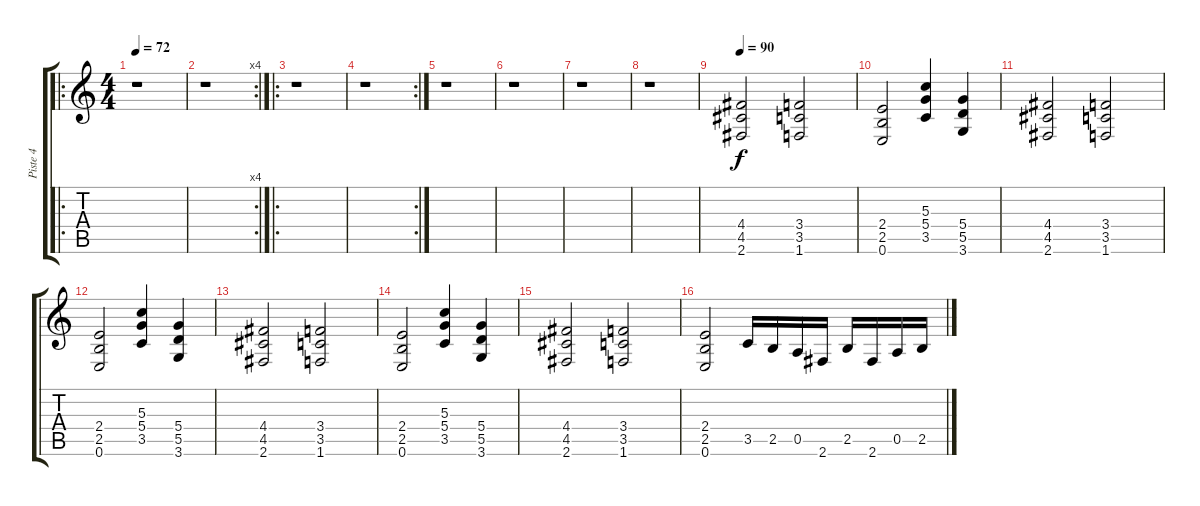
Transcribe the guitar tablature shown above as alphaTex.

\track ("Piste 4" "Piste 4") {instrument distortionguitar}
\staff {score tabs}
\tuning (E4 B3 G3 D3 A2 E2) {hide}
\ro
\ts (4 4)
\tempo 72
\clef g2
\ks c
r.1{dy f instrument distortionguitar} |
\rc 4
r.1 |
\ro
r.1 |
\rc 2
r.1 |
r.1 |
r.1 |
r.1 |
r.1 |
\tempo 90
(4.4 4.5 2.6).2 (3.4 3.5 1.6).2 |
(2.4 2.5 0.6).2 (5.3 5.4 3.5).4 (5.4 5.5 3.6).4 |
(4.4 4.5 2.6).2 (3.4 3.5 1.6).2 |
(2.4 2.5 0.6).2 (5.3 5.4 3.5).4 (5.4 5.5 3.6).4 |
(4.4 4.5 2.6).2 (3.4 3.5 1.6).2 |
(2.4 2.5 0.6).2 (5.3 5.4 3.5).4 (5.4 5.5 3.6).4 |
(4.4 4.5 2.6).2 (3.4 3.5 1.6).2 |
(2.4 2.5 0.6).2 3.5.16 2.5.16 0.5.16 2.6.16 2.5.16 2.6.16 0.5.16 2.5.16
